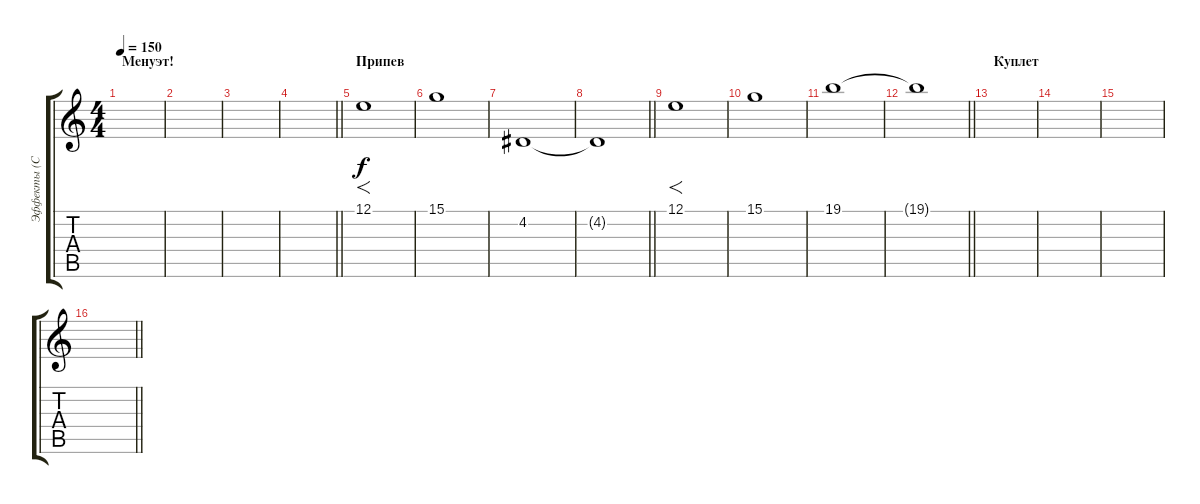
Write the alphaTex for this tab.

\track ("Эффекты (Сажинов)" "Эффекты (С") {instrument pad4choir}
\staff {score tabs}
\tuning (E4 B3 G3 D3 A2 E2) {hide}
\ts (4 4)
\section ("" "Менуэт!")
\tempo 150
\clef g2
\ks c
|
|
|
\barLineRight lightlight
|
\section ("" "Припев")
12.1.1{f dy f balance 8 instrument pad4choir} |
15.1.1 |
4.2.1 |
\barLineRight lightlight
4.2{t}.1 |
12.1.1{f} |
15.1.1 |
19.1.1 |
\barLineRight lightlight
19.1{t}.1 |
\section ("" "Куплет")
|
|
|
\barLineRight lightlight
